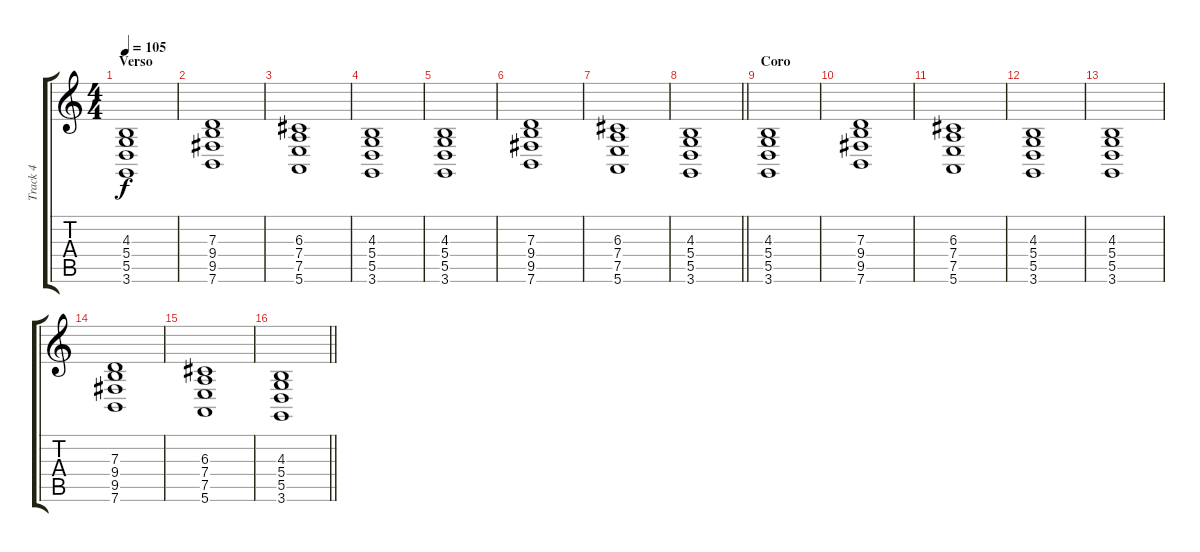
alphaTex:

\track ("Track 4" "Track 4") {instrument pad2warm}
\staff {score tabs}
\tuning (E4 B3 G3 D3 A2 E2) {hide}
\ts (4 4)
\section ("" "Verso")
\tempo 105
\clef g2
\ks c
(4.3 5.4 5.5 3.6).1{dy f instrument pad2warm} |
(7.3 9.4 9.5 7.6).1 |
(6.3 7.4 7.5 5.6).1 |
(4.3 5.4 5.5 3.6).1 |
(4.3 5.4 5.5 3.6).1 |
(7.3 9.4 9.5 7.6).1 |
(6.3 7.4 7.5 5.6).1 |
\barLineRight lightlight
(4.3 5.4 5.5 3.6).1 |
\section ("" "Coro")
(4.3 5.4 5.5 3.6).1{instrument lead2sawtooth} |
(7.3 9.4 9.5 7.6).1 |
(6.3 7.4 7.5 5.6).1 |
(4.3 5.4 5.5 3.6).1 |
(4.3 5.4 5.5 3.6).1{instrument lead2sawtooth} |
(7.3 9.4 9.5 7.6).1 |
(6.3 7.4 7.5 5.6).1 |
\barLineRight lightlight
(4.3 5.4 5.5 3.6).1
